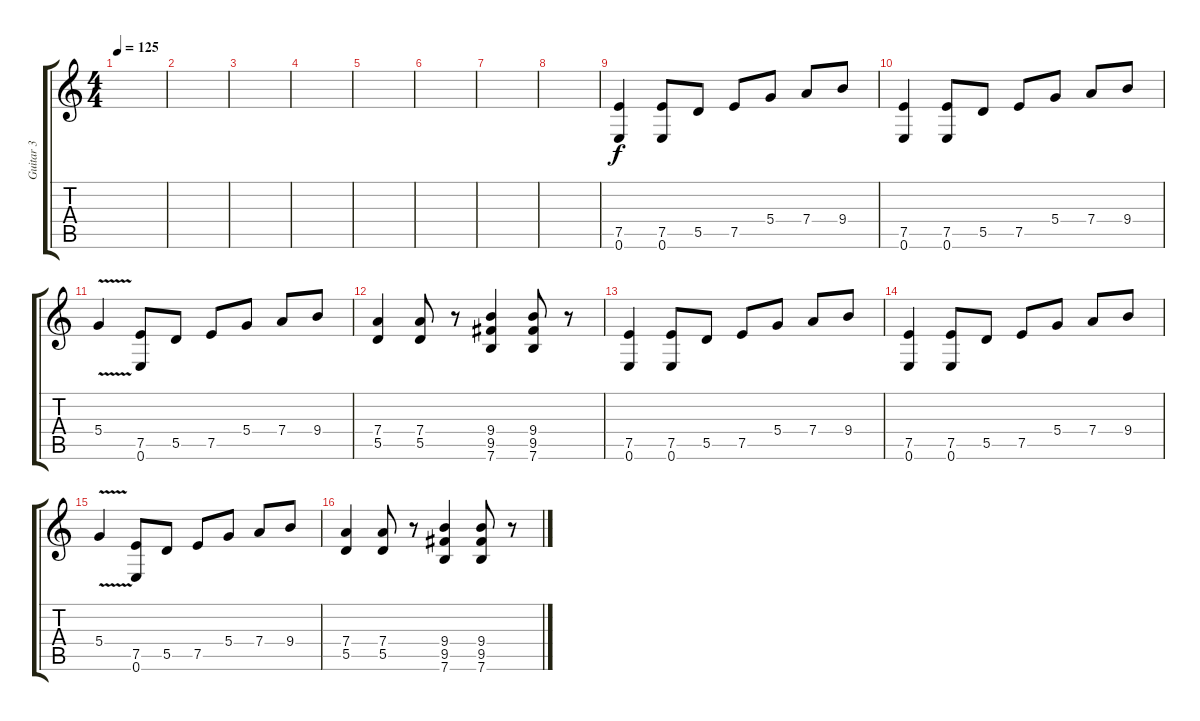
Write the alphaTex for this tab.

\track ("Guitar 3" "Guitar 3") {instrument distortionguitar}
\staff {score tabs}
\tuning (E4 B3 G3 D3 A2 E2) {hide}
\ts (4 4)
\tempo 125
\clef g2
\ks c
|
|
|
|
|
|
|
|
(7.5 0.6).4 (7.5 0.6).8 5.5.8 7.5.8 5.4.8 7.4.8 9.4.8 |
(7.5 0.6).4 (7.5 0.6).8 5.5.8 7.5.8 5.4.8 7.4.8 9.4.8 |
5.4{v}.4 (7.5 0.6).8 5.5.8 7.5.8 5.4.8 7.4.8 9.4.8 |
(7.4 5.5).4 (7.4 5.5).8 r.8 (9.4 9.5 7.6).4 (9.4 9.5 7.6).8 r.8 |
(7.5 0.6).4 (7.5 0.6).8 5.5.8 7.5.8 5.4.8 7.4.8 9.4.8 |
(7.5 0.6).4 (7.5 0.6).8 5.5.8 7.5.8 5.4.8 7.4.8 9.4.8 |
5.4{v}.4 (7.5 0.6).8 5.5.8 7.5.8 5.4.8 7.4.8 9.4.8 |
(7.4 5.5).4 (7.4 5.5).8 r.8 (9.4 9.5 7.6).4 (9.4 9.5 7.6).8 r.8
